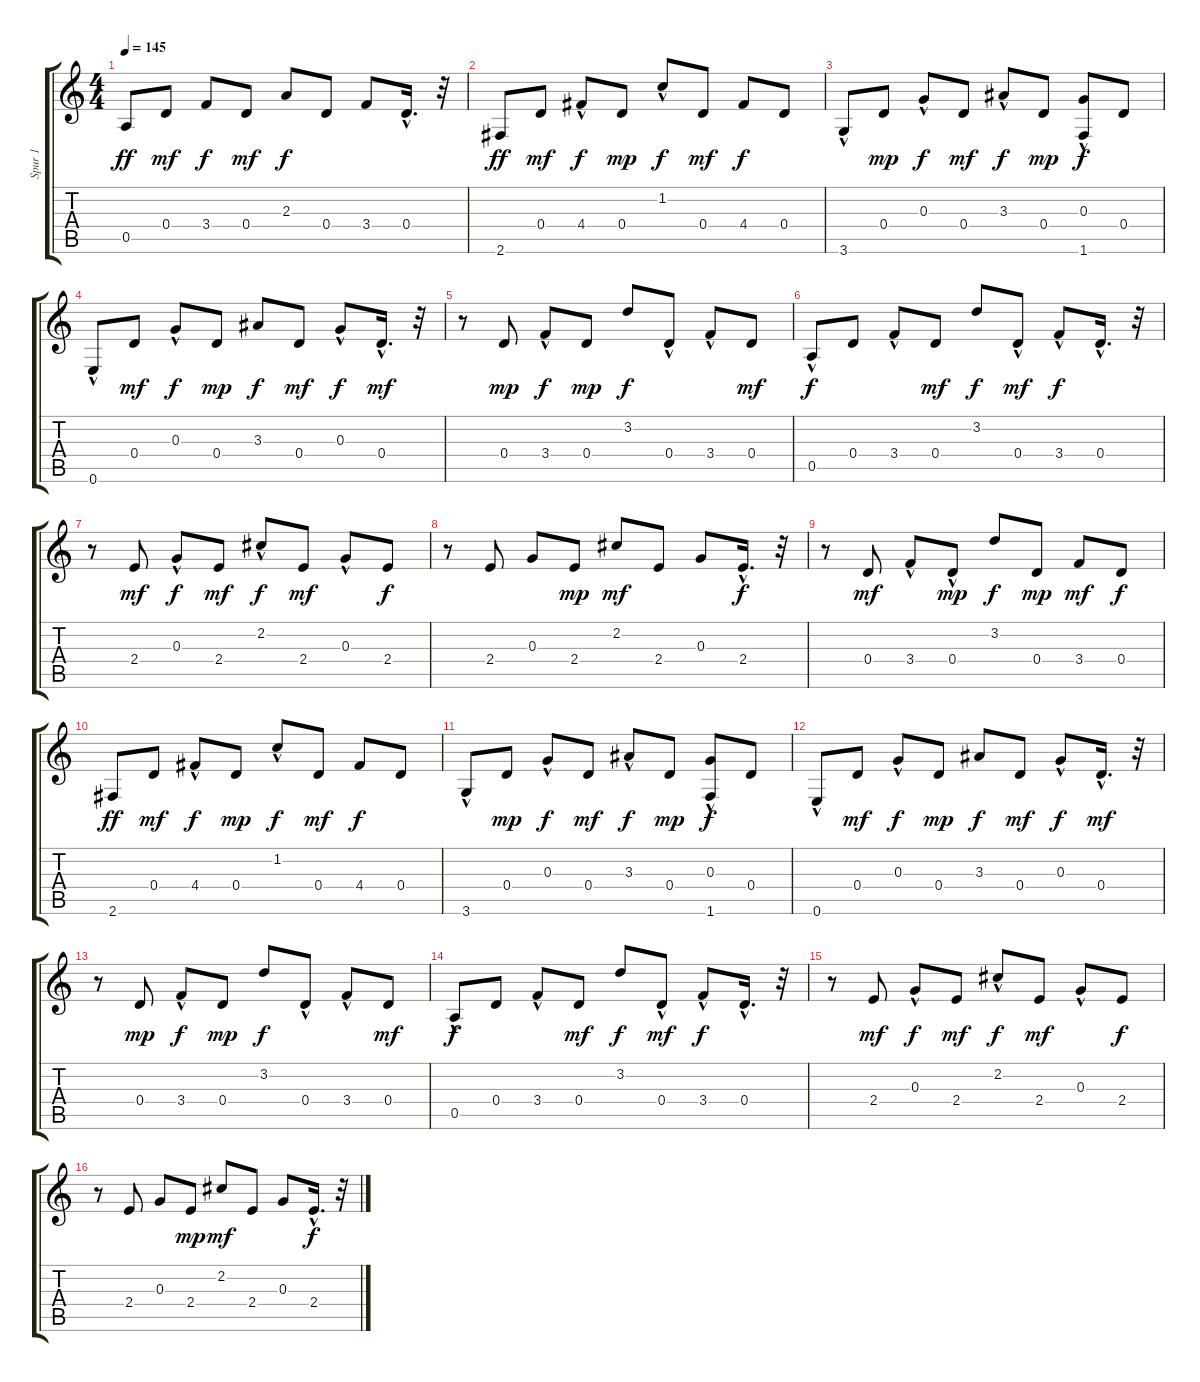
\track ("Spur 1" "Spur 1") {instrument acousticguitarsteel}
\staff {score tabs}
\tuning (E4 B3 G3 D3 A2 E2) {hide}
\ts (4 4)
\tempo 145
\clef g2
\ks c
0.5.8{dy ff} 0.4.8{dy mf} 3.4.8{dy f} 0.4.8{dy mf} 2.3.8{dy f} 0.4.8 3.4.8 0.4{hac}.16{d} r.32 |
2.6.8{dy ff} 0.4.8{dy mf} 4.4{hac}.8{dy f} 0.4.8{dy mp} 1.2{hac}.8{dy f} 0.4.8{dy mf} 4.4.8{dy f} 0.4.8 |
3.6{hac}.8 0.4.8{dy mp} 0.3{hac}.8{dy f} 0.4.8{dy mf} 3.3{hac}.8{dy f} 0.4.8{dy mp} (0.3{hac} 1.6).8{dy f} 0.4.8 |
0.6{hac}.8 0.4.8{dy mf} 0.3{hac}.8{dy f} 0.4.8{dy mp} 3.3.8{dy f} 0.4.8{dy mf} 0.3{hac}.8{dy f} 0.4{hac}.16{d dy mf} r.32 |
r.8 0.4.8{dy mp} 3.4{hac}.8{dy f} 0.4.8{dy mp} 3.2.8{dy f} 0.4{hac}.8 3.4{hac}.8 0.4.8{dy mf} |
0.5{hac}.8{dy f} 0.4.8 3.4{hac}.8 0.4.8{dy mf} 3.2.8{dy f} 0.4{hac}.8{dy mf} 3.4{hac}.8{dy f} 0.4{hac}.16{d} r.32 |
r.8 2.4.8{dy mf} 0.3{hac}.8{dy f} 2.4.8{dy mf} 2.2{hac}.8{dy f} 2.4.8{dy mf} 0.3{hac}.8 2.4.8{dy f} |
r.8 2.4.8 0.3.8 2.4.8{dy mp} 2.2.8{dy mf} 2.4.8 0.3.8 2.4{hac}.16{d dy f} r.32 |
r.8 0.4.8{dy mf} 3.4{hac}.8 0.4{hac}.8{dy mp} 3.2.8{dy f} 0.4.8{dy mp} 3.4.8{dy mf} 0.4.8{dy f} |
2.6.8{dy ff} 0.4.8{dy mf} 4.4{hac}.8{dy f} 0.4.8{dy mp} 1.2{hac}.8{dy f} 0.4.8{dy mf} 4.4.8{dy f} 0.4.8 |
3.6{hac}.8 0.4.8{dy mp} 0.3{hac}.8{dy f} 0.4.8{dy mf} 3.3{hac}.8{dy f} 0.4.8{dy mp} (0.3{hac} 1.6).8{dy f} 0.4.8 |
0.6{hac}.8 0.4.8{dy mf} 0.3{hac}.8{dy f} 0.4.8{dy mp} 3.3.8{dy f} 0.4.8{dy mf} 0.3{hac}.8{dy f} 0.4{hac}.16{d dy mf} r.32 |
r.8 0.4.8{dy mp} 3.4{hac}.8{dy f} 0.4.8{dy mp} 3.2.8{dy f} 0.4{hac}.8 3.4{hac}.8 0.4.8{dy mf} |
0.5{hac}.8{dy f} 0.4.8 3.4{hac}.8 0.4.8{dy mf} 3.2.8{dy f} 0.4{hac}.8{dy mf} 3.4{hac}.8{dy f} 0.4{hac}.16{d} r.32 |
r.8 2.4.8{dy mf} 0.3{hac}.8{dy f} 2.4.8{dy mf} 2.2{hac}.8{dy f} 2.4.8{dy mf} 0.3{hac}.8 2.4.8{dy f} |
r.8 2.4.8 0.3.8 2.4.8{dy mp} 2.2.8{dy mf} 2.4.8 0.3.8 2.4{hac}.16{d dy f} r.32
